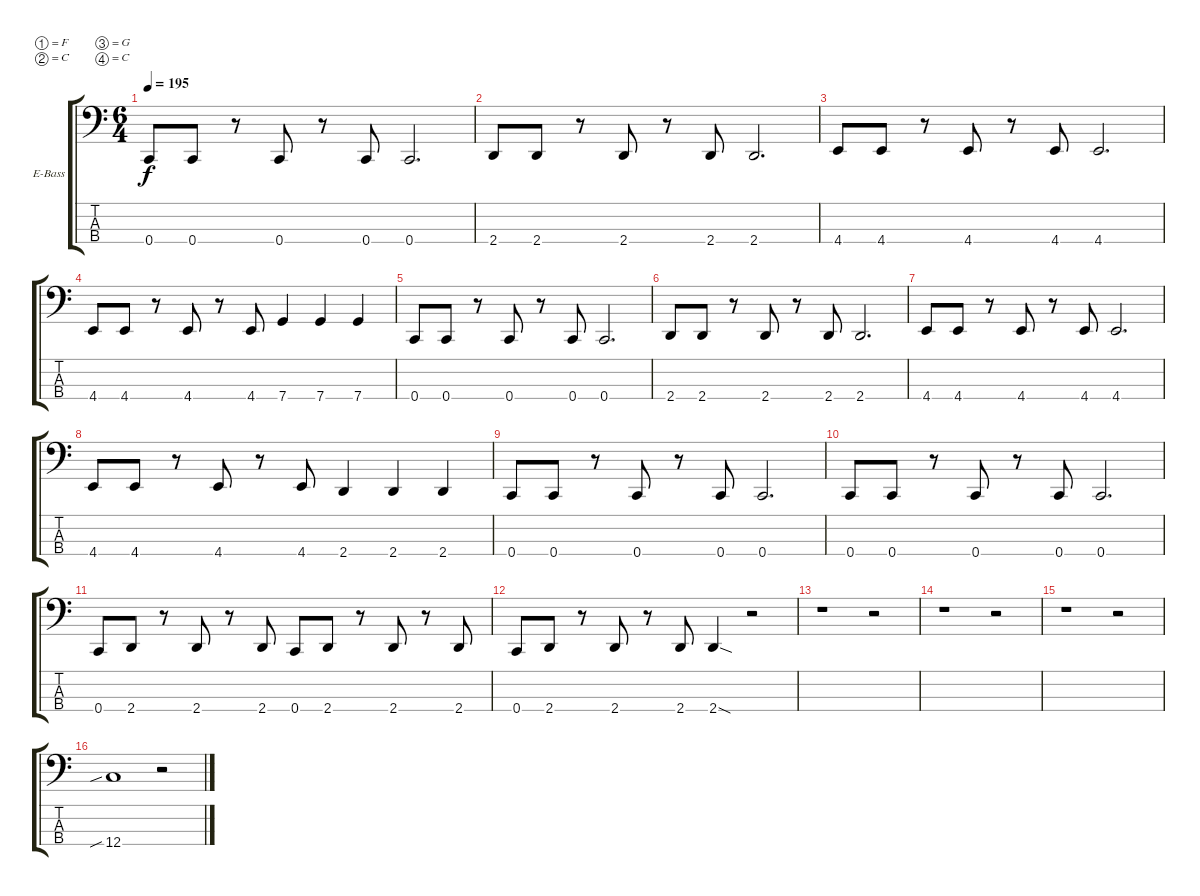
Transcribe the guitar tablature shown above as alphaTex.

\bracketExtendMode groupsimilarinstruments
\firstSystemTrackNameOrientation horizontal
\otherSystemsTrackNameOrientation horizontal
\track ("Jason James" "E-Bass") {instrument electricbasspick}
\staff {score tabs}
\tuning (F2 C2 G1 C1)
\ts (6 4)
\tempo 195
\clef f4
\ks c
0.4.8{dy f} 0.4.8 r.8 0.4.8 r.8 0.4.8 0.4.2{d} |
2.4.8 2.4.8 r.8 2.4.8 r.8 2.4.8 2.4.2{d} |
4.4.8 4.4.8 r.8 4.4.8 r.8 4.4.8 4.4.2{d} |
4.4.8 4.4.8 r.8 4.4.8 r.8 4.4.8 7.4.4 7.4.4 7.4.4 |
0.4.8 0.4.8 r.8 0.4.8 r.8 0.4.8 0.4.2{d} |
2.4.8 2.4.8 r.8 2.4.8 r.8 2.4.8 2.4.2{d} |
4.4.8 4.4.8 r.8 4.4.8 r.8 4.4.8 4.4.2{d} |
4.4.8 4.4.8 r.8 4.4.8 r.8 4.4.8 2.4.4 2.4.4 2.4.4 |
0.4.8 0.4.8 r.8 0.4.8 r.8 0.4.8 0.4.2{d} |
0.4.8 0.4.8 r.8 0.4.8 r.8 0.4.8 0.4.2{d} |
0.4.8 2.4.8 r.8 2.4.8 r.8 2.4.8 0.4.8 2.4.8 r.8 2.4.8 r.8 2.4.8 |
0.4.8 2.4.8 r.8 2.4.8 r.8 2.4.8 2.4{sod}.4 r.2 |
r.1 r.2 |
r.1 r.2 |
r.1 r.2 |
12.4{sib}.1 r.2
